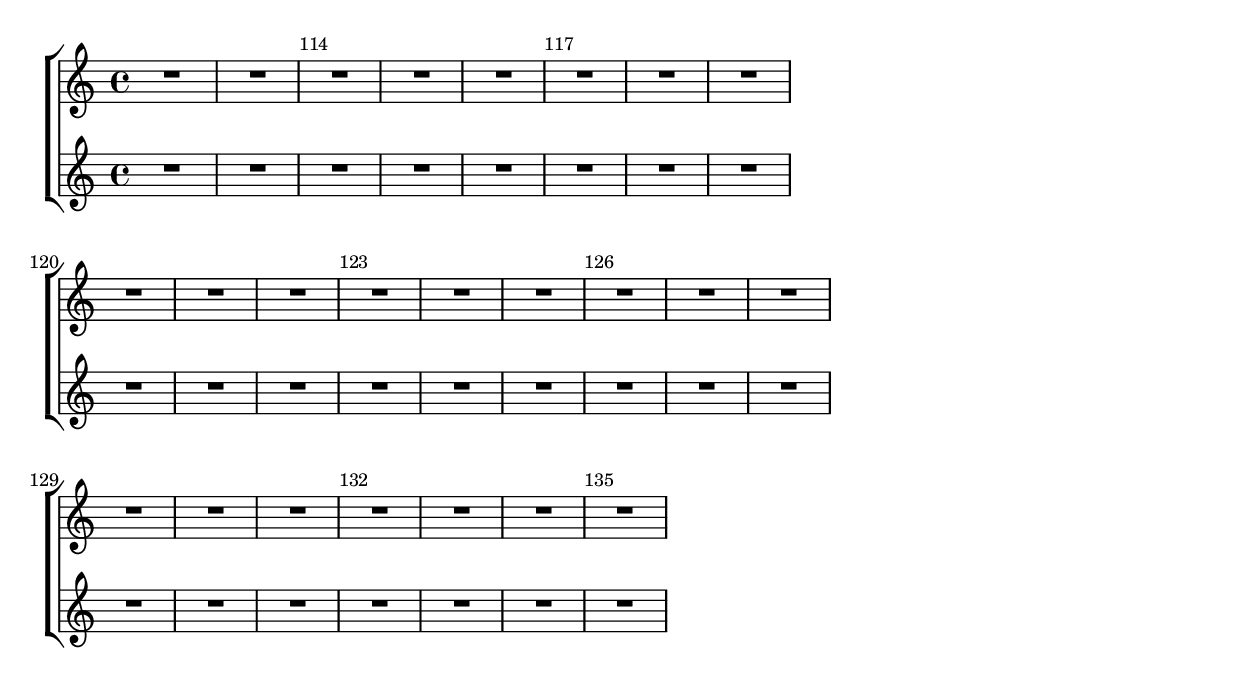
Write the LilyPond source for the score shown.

%% DO NOT EDIT this file manually; it is automatically
%% generated from LSR http://lsr.dsi.unimi.it
%% Make any changes in LSR itself, or in Documentation/snippets/new/ ,
%% and then run scripts/auxiliar/makelsr.py
%%
%% This file is in the public domain.
\version "2.17.15"

\header {
  lsrtags = "rhythms"

  texidoc = "
When left aligning bar numbers, overlapping problems may occur with
Staves brackets. The snippet solves this by keeping right aligned the
first bar number following line breaks.

"
  doctitle = "Consistently left aligned bar numbers"
} % begin verbatim

consistentlyLeftAlignedBarNumbers = {
  \override Score.BarNumber.break-visibility = #end-of-line-invisible
  \override Score.BarNumber.self-alignment-X =
    #(lambda (grob)
       (let ((break-dir (ly:item-break-dir grob)))
         (if (= break-dir RIGHT) RIGHT LEFT)))
}

\new ChoirStaff <<
  \new Staff {
    \relative c' {
      \set Score.barNumberVisibility = #(every-nth-bar-number-visible 3)
      \bar ""
      \consistentlyLeftAlignedBarNumbers

      \set Score.currentBarNumber = #112
      \repeat unfold 8 { R1 }
      \break
      \repeat unfold 9 { R1 }
      \break
      \repeat unfold 7 { R1 }
    }
  }
  \new Staff {
    \relative c' {
      \repeat unfold 24 { R1 }
    }
  }
>>

\layout {
  indent = #0
  ragged-right = ##t
  ragged-last = ##t
}
